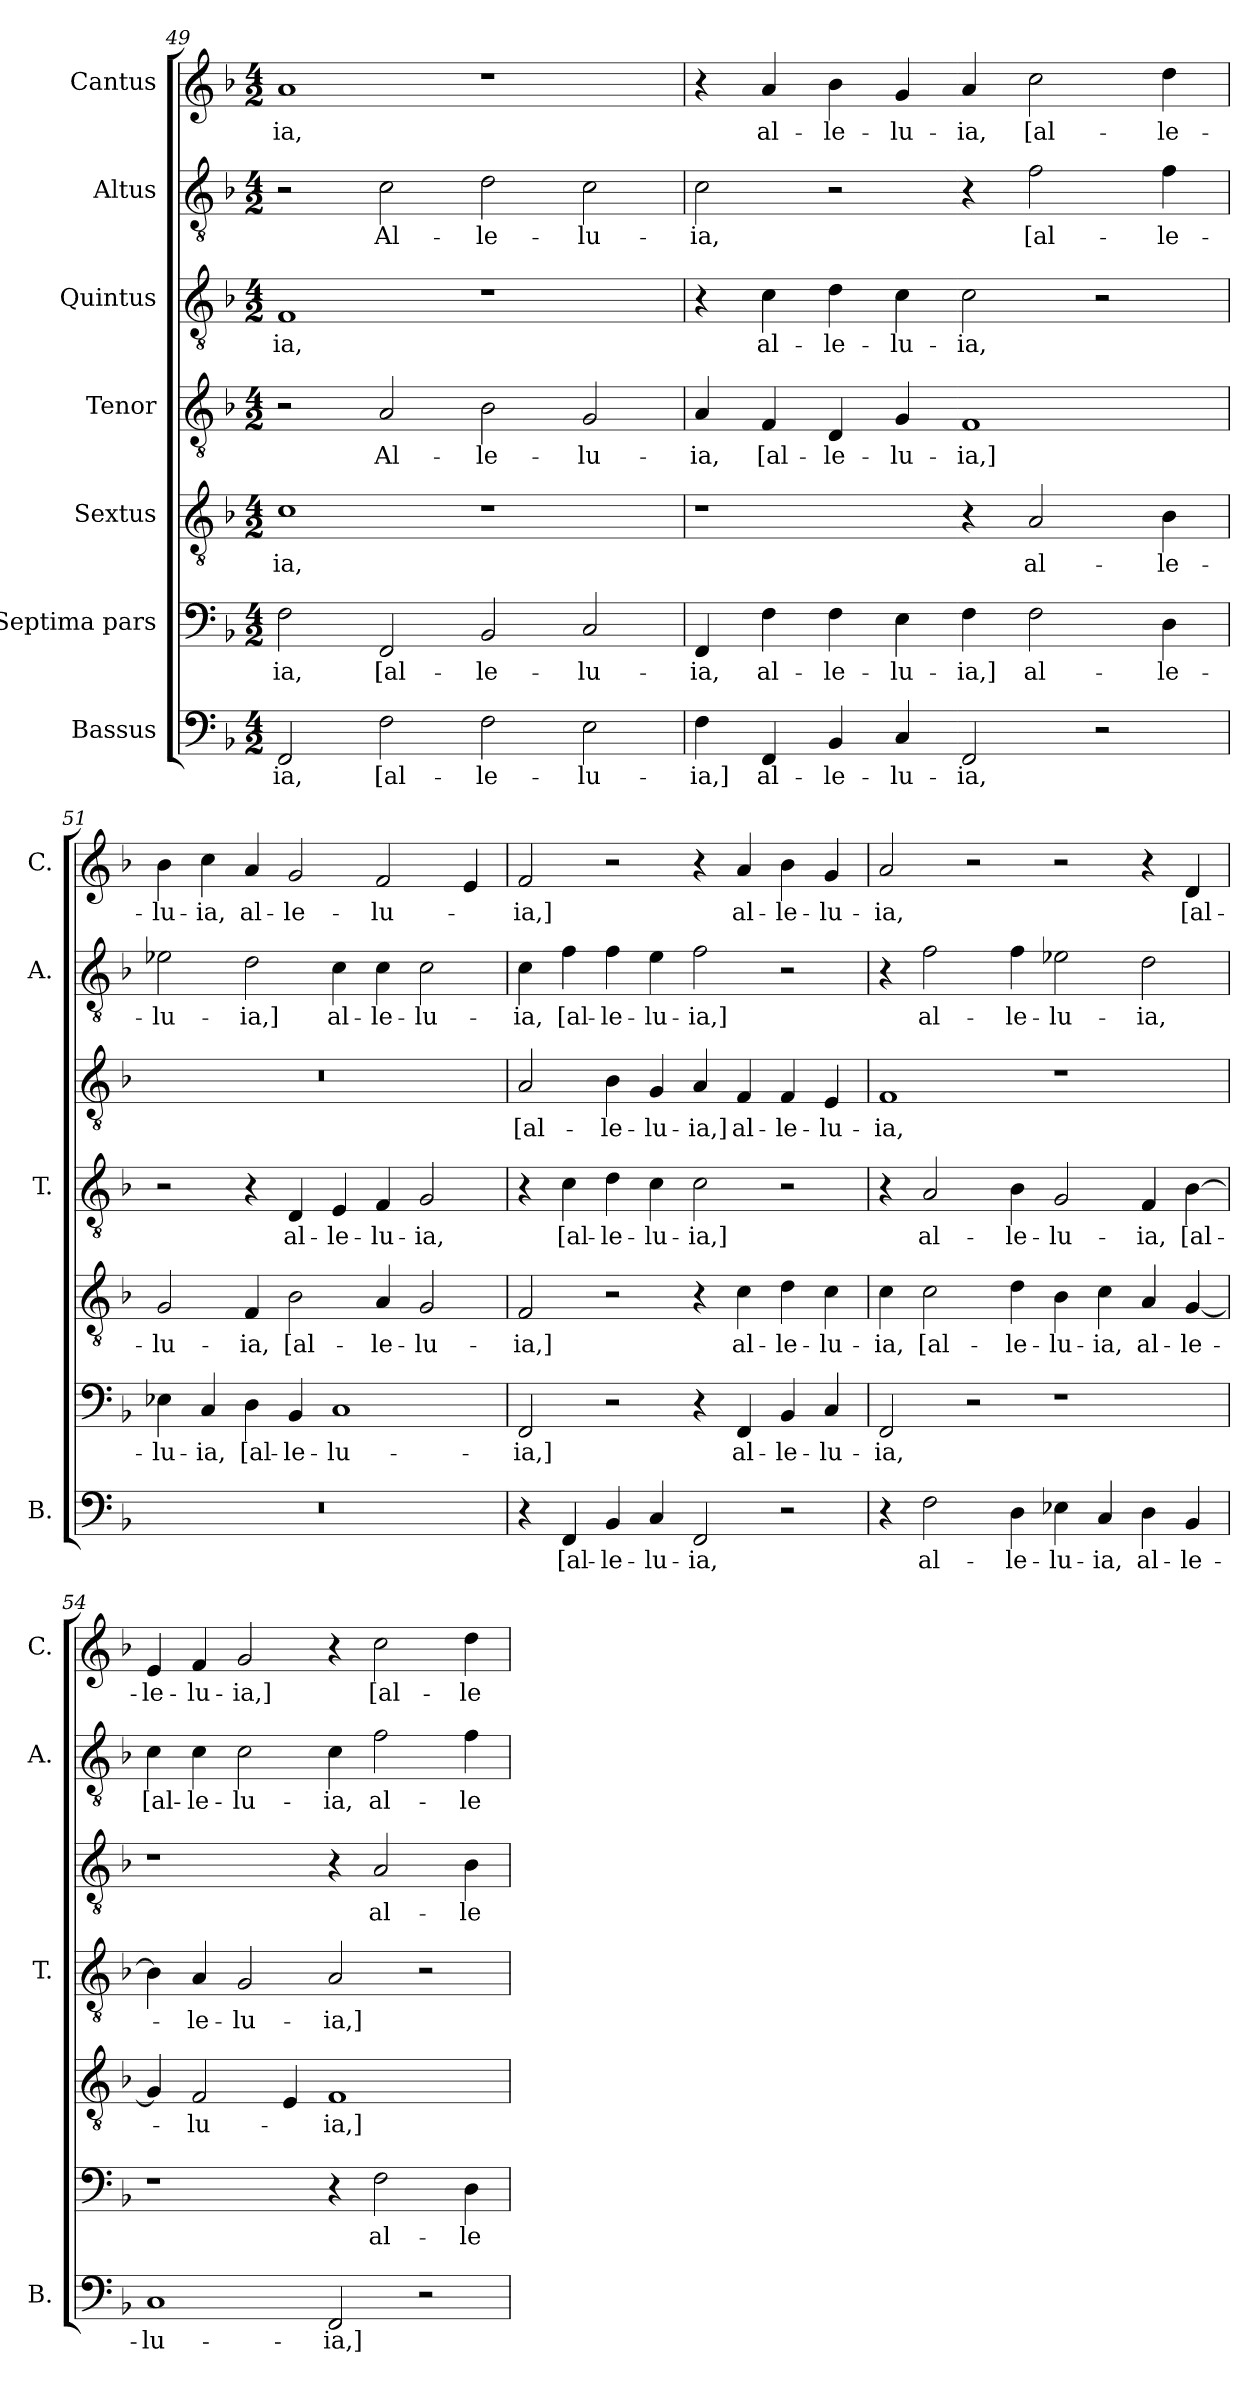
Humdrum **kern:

**kern	**text	**kern	**text	**kern	**text	**kern	**text	**kern	**text	**kern	**text	**kern	**text
*part7	*part7	*part6	*part6	*part5	*part5	*part4	*part4	*part3	*part3	*part2	*part2	*part1	*part1
*staff7	*staff7	*staff6	*staff6	*staff5	*staff5	*staff4	*staff4	*staff3	*staff3	*staff2	*staff2	*staff1	*staff1
*I"Bassus	*	*I"Septima pars	*	*I"Sextus	*	*I"Tenor	*	*I"Quintus	*	*I"Altus	*	*I"Cantus	*
*I'B.	*	*	*	*	*	*I'T.	*	*	*	*I'A.	*	*I'C.	*
*clefF4	*	*clefF4	*	*clefGv2	*	*clefGv2	*	*clefGv2	*	*clefGv2	*	*clefG2	*
*	*	*	*	*ITrd7c12	*	*ITrd7c12	*	*ITrd7c12	*	*ITrd7c12	*	*	*
*k[b-]	*	*k[b-]	*	*k[b-]	*	*k[b-]	*	*k[b-]	*	*k[b-]	*	*k[b-]	*
*F:	*	*F:	*	*F:	*	*F:	*	*F:	*	*F:	*	*F:	*
*M4/2	*	*M4/2	*	*M4/2	*	*M4/2	*	*M4/2	*	*M4/2	*	*M4/2	*
=49	=49	=49	=49	=49	=49	=49	=49	=49	=49	=49	=49	=49	=49
!	!LO:LY:b	!	!LO:LY:b	!	!LO:LY:b	!	!	!	!LO:LY:b	!	!	!	!LO:LY:b
2FF/	-ia,	2F\	-ia,	1C	-ia,	2r	.	1FF	-ia,	2r	.	1a	-ia,
!	!LO:LY:b	!	!LO:LY:b	!	!	!	!LO:LY:b	!	!	!	!LO:LY:b	!	!
2F\	[al-	2FF/	[al-	.	.	2AA/	Al-	.	.	2C\	Al-	.	.
!	!LO:LY:b	!	!LO:LY:b	!	!	!	!LO:LY:b	!	!	!	!LO:LY:b	!	!
2F\	-le-	2BB-/	-le-	1r	.	2BB-\	-le-	1r	.	2D\	-le-	1r	.
!	!LO:LY:b	!	!LO:LY:b	!	!	!	!LO:LY:b	!	!	!	!LO:LY:b	!	!
2E\	-lu-	2C/	-lu-	.	.	2GG/	-lu-	.	.	2C\	-lu-	.	.
!!LO:PB:g=z
=50	=50	=50	=50	=50	=50	=50	=50	=50	=50	=50	=50	=50	=50
!	!LO:LY:b	!	!LO:LY:b	!	!	!	!LO:LY:b	!	!	!	!LO:LY:b	!	!
4F\	-ia,]	4FF/	-ia,	1r	.	4AA/	-ia,	4r	.	2C\	-ia,	4r	.
!	!LO:LY:b	!	!LO:LY:b	!	!	!	!LO:LY:b	!	!LO:LY:b	!	!	!	!LO:LY:b
4FF/	al-	4F\	al-	.	.	4FF/	[al-	4C\	al-	.	.	4a/	al-
!	!LO:LY:b	!	!LO:LY:b	!	!	!	!LO:LY:b	!	!LO:LY:b	!	!	!	!LO:LY:b
4BB-/	-le-	4F\	-le-	.	.	4DD/	-le-	4D\	-le-	2r	.	4b-\	-le-
!	!LO:LY:b	!	!LO:LY:b	!	!	!	!LO:LY:b	!	!LO:LY:b	!	!	!	!LO:LY:b
4C/	-lu-	4E\	-lu-	.	.	4GG/	-lu-	4C\	-lu-	.	.	4g/	-lu-
!	!LO:LY:b	!	!LO:LY:b	!	!	!	!LO:LY:b	!	!LO:LY:b	!	!	!	!LO:LY:b
2FF/	-ia,	4F\	-ia,]	4r	.	1FF	-ia,]	2C\	-ia,	4r	.	4a/	-ia,
!	!	!	!LO:LY:b	!	!LO:LY:b	!	!	!	!	!	!LO:LY:b	!	!LO:LY:b
.	.	2F\	al-	2AA/	al-	.	.	.	.	2F\	[al-	2cc\	[al-
2r	.	.	.	.	.	.	.	2r	.	.	.	.	.
!	!	!	!LO:LY:b	!	!LO:LY:b	!	!	!	!	!	!LO:LY:b	!	!LO:LY:b
.	.	4D\	-le-	4BB-\	-le-	.	.	.	.	4F\	-le-	4dd\	-le-
=51	=51	=51	=51	=51	=51	=51	=51	=51	=51	=51	=51	=51	=51
!LO:N:vis=1	!	!	!LO:LY:b	!	!LO:LY:b	!	!	!LO:N:vis=1	!	!	!LO:LY:b	!	!LO:LY:b
0r	.	4E-X\	-lu-	2GG/	-lu-	2r	.	0r	.	2E-X\	-lu-	4b-\	-lu-
!	!	!	!LO:LY:b	!	!	!	!	!	!	!	!	!	!LO:LY:b
.	.	4C/	-ia,	.	.	.	.	.	.	.	.	4cc\	-ia,
!	!	!	!LO:LY:b	!	!LO:LY:b	!	!	!	!	!	!LO:LY:b	!	!LO:LY:b
.	.	4D\	[al-	4FF/	-ia,	4r	.	.	.	2D\	-ia,]	4a/	al-
!	!	!	!LO:LY:b	!	!LO:LY:b	!	!LO:LY:b	!	!	!	!	!	!LO:LY:b
.	.	4BB-/	-le-	2BB-\	[al-	4DD/	al-	.	.	.	.	2g/	-le-
!	!	!	!LO:LY:b	!	!	!	!LO:LY:b	!	!	!	!LO:LY:b	!	!
.	.	1C	-lu-	.	.	4EE/	-le-	.	.	4C\	al-	.	.
!	!	!	!	!	!LO:LY:b	!	!LO:LY:b	!	!	!	!LO:LY:b	!	!LO:LY:b
.	.	.	.	4AA/	-le-	4FF/	-lu-	.	.	4C\	-le-	2f/	-lu-
!	!	!	!	!	!LO:LY:b	!	!LO:LY:b	!	!	!	!LO:LY:b	!	!
.	.	.	.	2GG/	-lu-	2GG/	-ia,	.	.	2C\	-lu-	.	.
.	.	.	.	.	.	.	.	.	.	.	.	4e/	.
=52	=52	=52	=52	=52	=52	=52	=52	=52	=52	=52	=52	=52	=52
!	!	!	!LO:LY:b	!	!LO:LY:b	!	!	!	!LO:LY:b	!	!LO:LY:b	!	!LO:LY:b
4r	.	2FF/	-ia,]	2FF/	-ia,]	4r	.	2AA/	[al-	4C\	-ia,	2f/	-ia,]
!	!LO:LY:b	!	!	!	!	!	!LO:LY:b	!	!	!	!LO:LY:b	!	!
4FF/	[al-	.	.	.	.	4C\	[al-	.	.	4F\	[al-	.	.
!	!LO:LY:b	!	!	!	!	!	!LO:LY:b	!	!LO:LY:b	!	!LO:LY:b	!	!
4BB-/	-le-	2r	.	2r	.	4D\	-le-	4BB-\	-le-	4F\	-le-	2r	.
!	!LO:LY:b	!	!	!	!	!	!LO:LY:b	!	!LO:LY:b	!	!LO:LY:b	!	!
4C/	-lu-	.	.	.	.	4C\	-lu-	4GG/	-lu-	4E\	-lu-	.	.
!	!LO:LY:b	!	!	!	!	!	!LO:LY:b	!	!LO:LY:b	!	!LO:LY:b	!	!
2FF/	-ia,	4r	.	4r	.	2C\	-ia,]	4AA/	-ia,]	2F\	-ia,]	4r	.
!	!	!	!LO:LY:b	!	!LO:LY:b	!	!	!	!LO:LY:b	!	!	!	!LO:LY:b
.	.	4FF/	al-	4C\	al-	.	.	4FF/	al-	.	.	4a/	al-
!	!	!	!LO:LY:b	!	!LO:LY:b	!	!	!	!LO:LY:b	!	!	!	!LO:LY:b
2r	.	4BB-/	-le-	4D\	-le-	2r	.	4FF/	-le-	2r	.	4b-\	-le-
!	!	!	!LO:LY:b	!	!LO:LY:b	!	!	!	!LO:LY:b	!	!	!	!LO:LY:b
.	.	4C/	-lu-	4C\	-lu-	.	.	4EE/	-lu-	.	.	4g/	-lu-
=53	=53	=53	=53	=53	=53	=53	=53	=53	=53	=53	=53	=53	=53
!	!	!	!LO:LY:b	!	!LO:LY:b	!	!	!	!LO:LY:b	!	!	!	!LO:LY:b
4r	.	2FF/	-ia,	4C\	-ia,	4r	.	1FF	-ia,	4r	.	2a/	-ia,
!	!LO:LY:b	!	!	!	!LO:LY:b	!	!LO:LY:b	!	!	!	!LO:LY:b	!	!
2F\	al-	.	.	2C\	[al-	2AA/	al-	.	.	2F\	al-	.	.
.	.	2r	.	.	.	.	.	.	.	.	.	2r	.
!	!LO:LY:b	!	!	!	!LO:LY:b	!	!LO:LY:b	!	!	!	!LO:LY:b	!	!
4D\	-le-	.	.	4D\	-le-	4BB-\	-le-	.	.	4F\	-le-	.	.
!	!LO:LY:b	!	!	!	!LO:LY:b	!	!LO:LY:b	!	!	!	!LO:LY:b	!	!
4E-X\	-lu-	1r	.	4BB-\	-lu-	2GG/	-lu-	1r	.	2E-X\	-lu-	2r	.
!	!LO:LY:b	!	!	!	!LO:LY:b	!	!	!	!	!	!	!	!
4C/	-ia,	.	.	4C\	-ia,	.	.	.	.	.	.	.	.
!	!LO:LY:b	!	!	!	!LO:LY:b	!	!LO:LY:b	!	!	!	!LO:LY:b	!	!
4D\	al-	.	.	4AA/	al-	4FF/	-ia,	.	.	2D\	-ia,	4r	.
!	!LO:LY:b	!	!	!	!LO:LY:b	!	!LO:LY:b	!	!	!	!	!	!LO:LY:b
4BB-/	-le-	.	.	[<4GG/	-le-	[>4BB-\	[al-	.	.	.	.	4d/	[al-
!!LO:LB:g=z
=54	=54	=54	=54	=54	=54	=54	=54	=54	=54	=54	=54	=54	=54
!	!LO:LY:b	!	!	!	!	!	!	!	!	!	!LO:LY:b	!	!LO:LY:b
1C	-lu-	1r	.	4GG/]	.	4BB-\]	.	1r	.	4C\	[al-	4e/	-le-
!	!	!	!	!	!LO:LY:b	!	!LO:LY:b	!	!	!	!LO:LY:b	!	!LO:LY:b
.	.	.	.	2FF/	-lu-	4AA/	-le-	.	.	4C\	-le-	4f/	-lu-
!	!	!	!	!	!	!	!LO:LY:b	!	!	!	!LO:LY:b	!	!LO:LY:b
.	.	.	.	.	.	2GG/	-lu-	.	.	2C\	-lu-	2g/	-ia,]
.	.	.	.	4EE/	.	.	.	.	.	.	.	.	.
!	!LO:LY:b	!	!	!	!LO:LY:b	!	!LO:LY:b	!	!	!	!LO:LY:b	!	!
2FF/	-ia,]	4r	.	1FF	-ia,]	2AA/	-ia,]	4r	.	4C\	-ia,	4r	.
!	!	!	!LO:LY:b	!	!	!	!	!	!LO:LY:b	!	!LO:LY:b	!	!LO:LY:b
.	.	2F\	al-	.	.	.	.	2AA/	al-	2F\	al-	2cc\	[al-
2r	.	.	.	.	.	2r	.	.	.	.	.	.	.
!	!	!	!LO:LY:b	!	!	!	!	!	!LO:LY:b	!	!LO:LY:b	!	!LO:LY:b
.	.	4D\	-le-	.	.	.	.	4BB-\	-le-	4F\	-le-	4dd\	-le-
=	=	=	=	=	=	=	=	=	=	=	=	=	=
*-	*-	*-	*-	*-	*-	*-	*-	*-	*-	*-	*-	*-	*-
